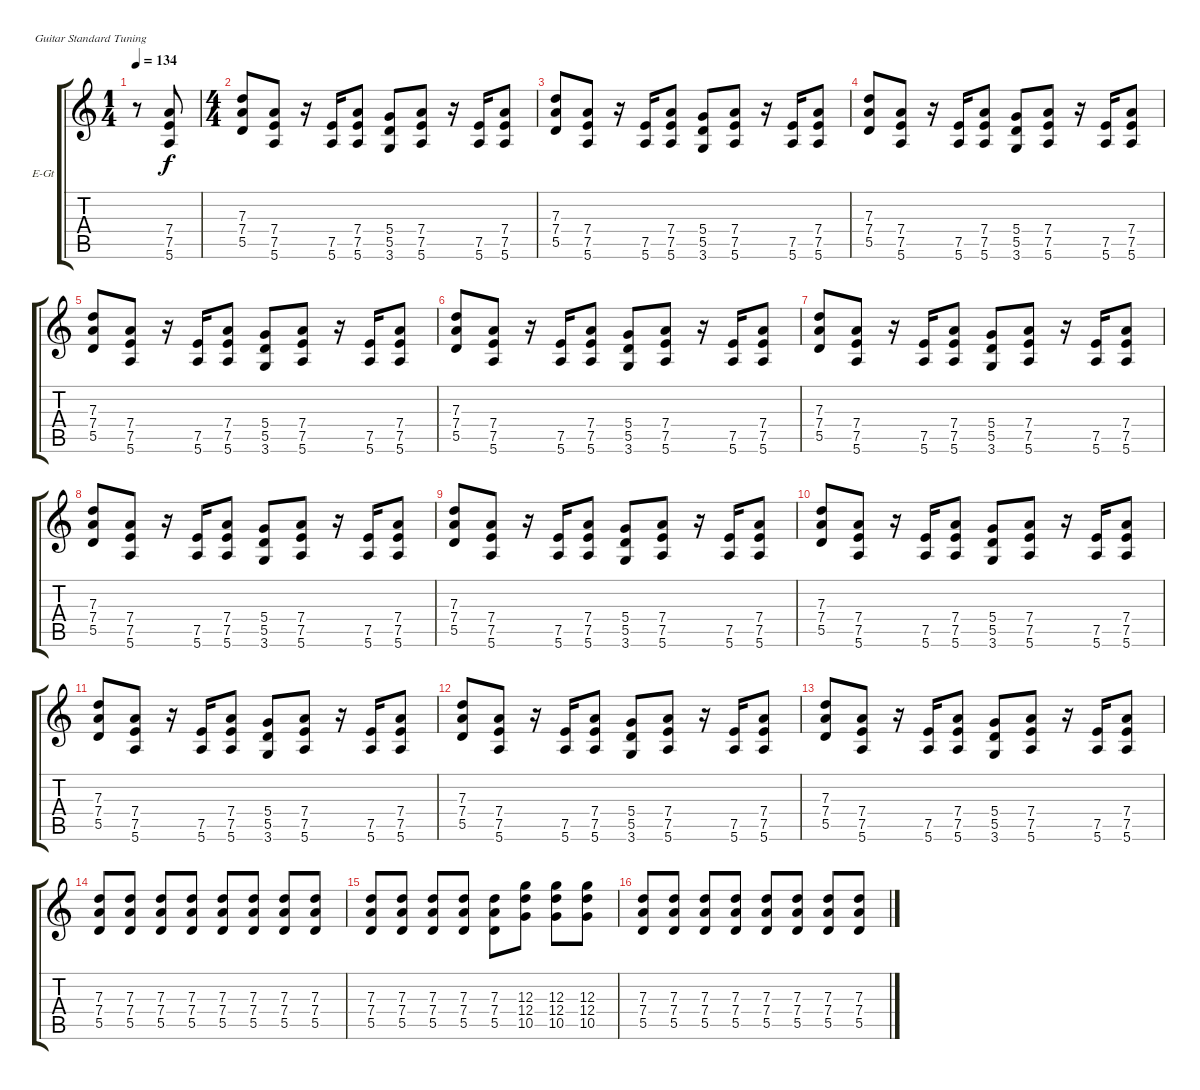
\defaultSystemsLayout 4
\bracketExtendMode groupsimilarinstruments
\firstSystemTrackNameOrientation horizontal
\otherSystemsTrackNameOrientation horizontal
\track ("Electric Guitar" "E-Gt") {instrument distortionguitar}
\staff {score tabs}
\tuning (E4 B3 G3 D3 A2 E2)
\ts (1 4)
\tempo 134
\clef g2
\ks c
r.8{dy f instrument distortionguitar} (5.6 7.5 7.4).8 |
\ts (4 4)
(5.5 7.4 7.3).8 (5.6 7.5 7.4).8 r.16 (5.6 7.5).16 (5.6 7.5 7.4).8 (3.6 5.5 5.4).8 (5.6 7.5 7.4).8 r.16 (5.6 7.5).16 (5.6 7.5 7.4).8 |
(5.5 7.4 7.3).8 (5.6 7.5 7.4).8 r.16 (5.6 7.5).16 (5.6 7.5 7.4).8 (3.6 5.5 5.4).8 (5.6 7.5 7.4).8 r.16 (5.6 7.5).16 (5.6 7.5 7.4).8 |
(5.5 7.4 7.3).8 (5.6 7.5 7.4).8 r.16 (5.6 7.5).16 (5.6 7.5 7.4).8 (3.6 5.5 5.4).8 (5.6 7.5 7.4).8 r.16 (5.6 7.5).16 (5.6 7.5 7.4).8 |
(5.5 7.4 7.3).8 (5.6 7.5 7.4).8 r.16 (5.6 7.5).16 (5.6 7.5 7.4).8 (3.6 5.5 5.4).8 (5.6 7.5 7.4).8 r.16 (5.6 7.5).16 (5.6 7.5 7.4).8 |
(5.5 7.4 7.3).8 (5.6 7.5 7.4).8 r.16 (5.6 7.5).16 (5.6 7.5 7.4).8 (3.6 5.5 5.4).8 (5.6 7.5 7.4).8 r.16 (5.6 7.5).16 (5.6 7.5 7.4).8 |
(5.5 7.4 7.3).8 (5.6 7.5 7.4).8 r.16 (5.6 7.5).16 (5.6 7.5 7.4).8 (3.6 5.5 5.4).8 (5.6 7.5 7.4).8 r.16 (5.6 7.5).16 (5.6 7.5 7.4).8 |
(5.5 7.4 7.3).8 (5.6 7.5 7.4).8 r.16 (5.6 7.5).16 (5.6 7.5 7.4).8 (3.6 5.5 5.4).8 (5.6 7.5 7.4).8 r.16 (5.6 7.5).16 (5.6 7.5 7.4).8 |
(5.5 7.4 7.3).8 (5.6 7.5 7.4).8 r.16 (5.6 7.5).16 (5.6 7.5 7.4).8 (3.6 5.5 5.4).8 (5.6 7.5 7.4).8 r.16 (5.6 7.5).16 (5.6 7.5 7.4).8 |
(5.5 7.4 7.3).8 (5.6 7.5 7.4).8 r.16 (5.6 7.5).16 (5.6 7.5 7.4).8 (3.6 5.5 5.4).8 (5.6 7.5 7.4).8 r.16 (5.6 7.5).16 (5.6 7.5 7.4).8 |
(5.5 7.4 7.3).8 (5.6 7.5 7.4).8 r.16 (5.6 7.5).16 (5.6 7.5 7.4).8 (3.6 5.5 5.4).8 (5.6 7.5 7.4).8 r.16 (5.6 7.5).16 (5.6 7.5 7.4).8 |
(5.5 7.4 7.3).8 (5.6 7.5 7.4).8 r.16 (5.6 7.5).16 (5.6 7.5 7.4).8 (3.6 5.5 5.4).8 (5.6 7.5 7.4).8 r.16 (5.6 7.5).16 (5.6 7.5 7.4).8 |
(5.5 7.4 7.3).8 (5.6 7.5 7.4).8 r.16 (5.6 7.5).16 (5.6 7.5 7.4).8 (3.6 5.5 5.4).8 (5.6 7.5 7.4).8 r.16 (5.6 7.5).16 (5.6 7.5 7.4).8 |
(5.5 7.4 7.3).8 (5.5 7.4 7.3).8 (5.5 7.4 7.3).8 (5.5 7.4 7.3).8 (5.5 7.4 7.3).8 (5.5 7.4 7.3).8 (5.5 7.4 7.3).8 (5.5 7.4 7.3).8 |
(5.5 7.4 7.3).8 (5.5 7.4 7.3).8 (5.5 7.4 7.3).8 (5.5 7.4 7.3).8 (5.5 7.4 7.3).8 (10.5 12.4 12.3).8 (10.5 12.4 12.3).8 (10.5 12.4 12.3).8 |
(5.5 7.4 7.3).8 (5.5 7.4 7.3).8 (5.5 7.4 7.3).8 (5.5 7.4 7.3).8 (5.5 7.4 7.3).8 (5.5 7.4 7.3).8 (5.5 7.4 7.3).8 (5.5 7.4 7.3).8
